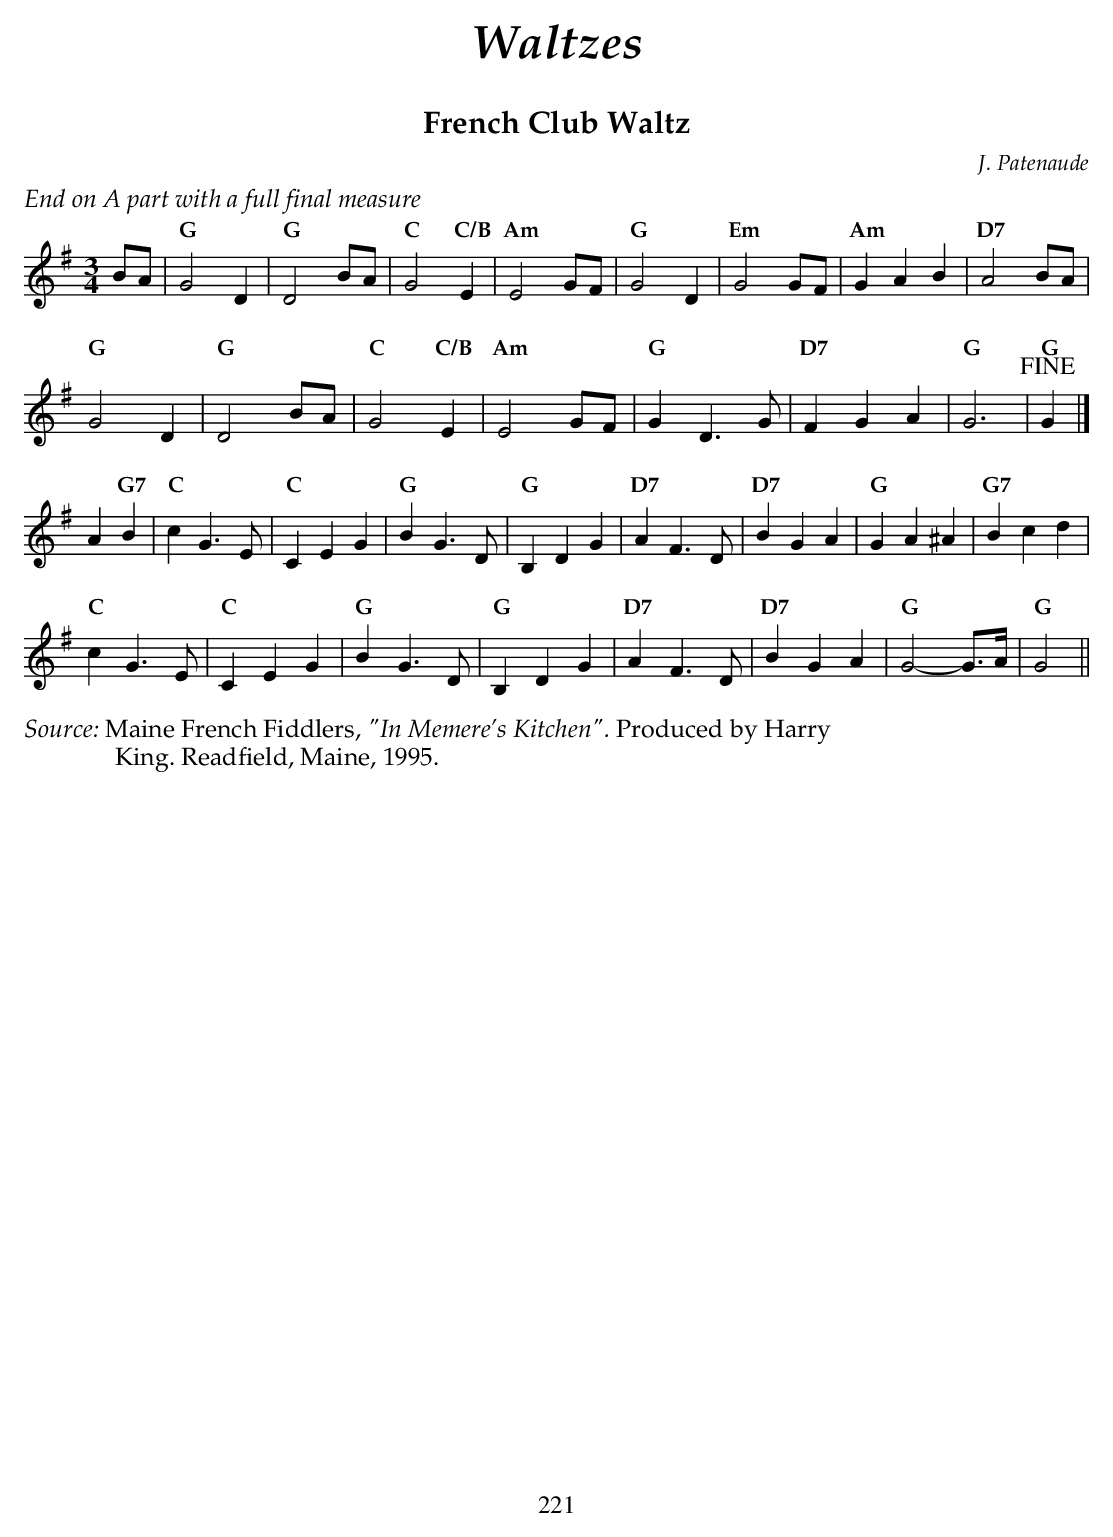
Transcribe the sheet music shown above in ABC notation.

X:1
T:French Club Waltz
C:J. Patenaude
M:3/4
L:1/4
K:G
%%text $2End on A part with a full final measure$0
B/2A/2 |\
"G" G2 D   | "G" D2 B/2A/2  | "C" G2 "C/B" E | "Am" E2 G/2F/2 |\
"G" G2 D   | "Em" G2 G/2F/2 | "Am" G A B     | "D7" A2 B/2A/2 |
"G" G2 D   | "G" D2 B/2A/2  | "C" G2 "C/B" E | "Am" E2 G/2F/2 |\
"G" G D>G  | "D7" F G A     | "G" G3         | !fine! "G" G  |]
A "G7" B |\
 "C" c G>E | "C" C E G  | "G" B G>D      | "G" B, D G |\
"D7" A F>D | "D7" B G A | "G" G A ^A     | "G7" B c d |
"C" c G>E  | "C" C E G  | "G" B G>D      | "G" B, D G |\
"D7" A F>D | "D7" B G A | "G" G2-G/2>A/2 | "G" G2 ||
